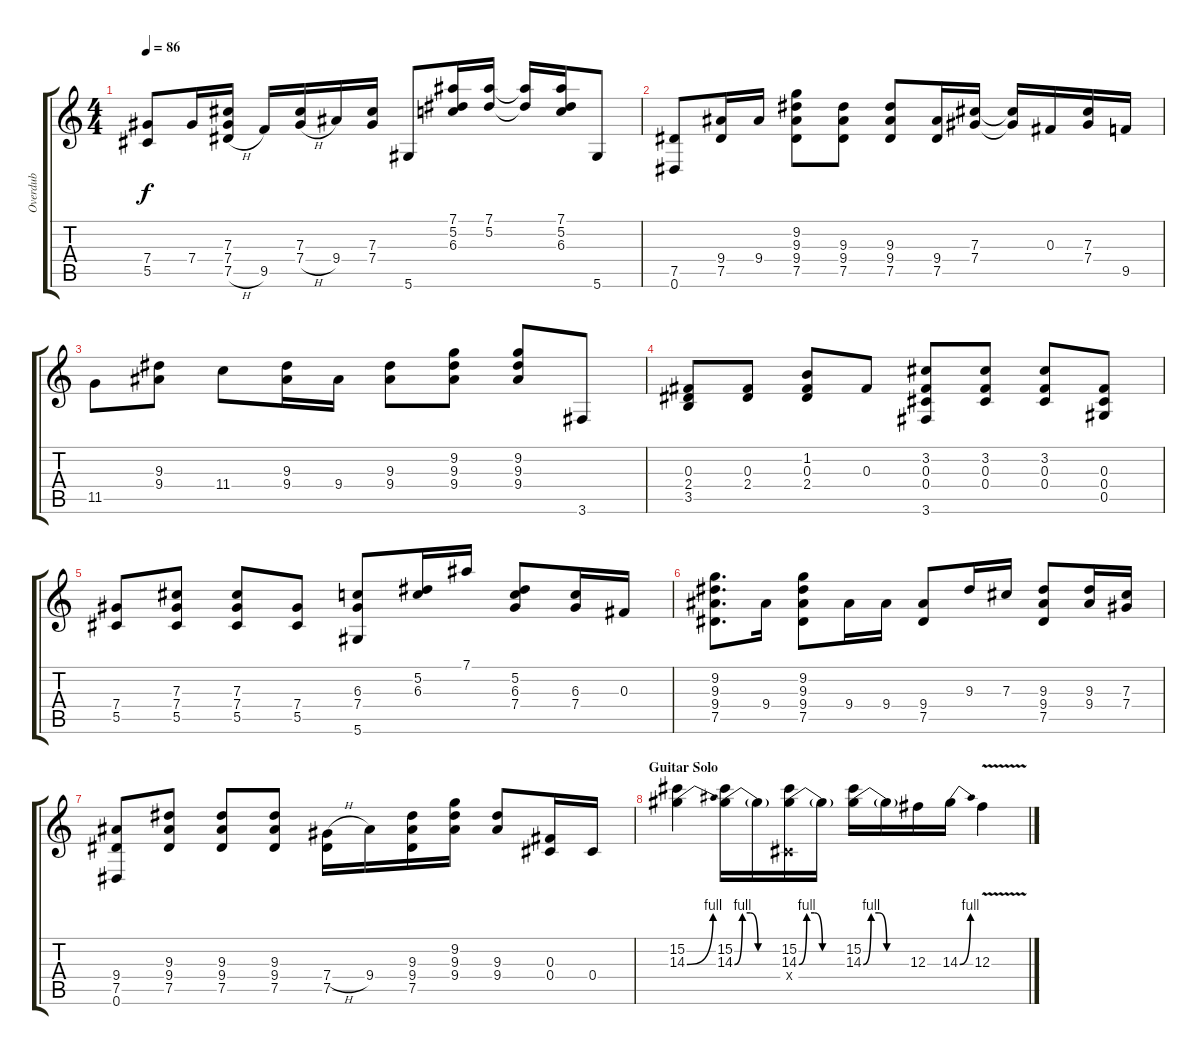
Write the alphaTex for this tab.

\track ("Overdub" "Overdub") {instrument fretlessbass}
\staff {score tabs}
\tuning (Eb4 Bb3 Gb3 Db3 Ab2 Eb2) {hide}
\ts (4 4)
\tempo 86
\clef g2
\ks c
(7.4 5.5).8{dy f} 7.4.16 (7.3 7.4 7.5{h}).16 9.5.16 (7.3 7.4{h}).16 9.4.16 (7.3 7.4).16 5.6.8 (7.1 5.2 6.3).16 (7.1 5.2).16 (7.1{t} 5.2{t}).16 (7.1 5.2 6.3).16 5.6.8 |
(7.5 0.6).8 (9.4 7.5).16 9.4.16 (9.2 9.3 9.4 7.5).8 (9.3 9.4 7.5).8 (9.3 9.4 7.5).8 (9.4 7.5).16 (7.3 7.4).16 (7.3{t} 7.4{t}).16 0.3.16 (7.3 7.4).16 9.5.16 |
11.5.8 (9.3 9.4).8 11.4.8 (9.3 9.4).16 9.4.16 (9.3 9.4).8 (9.2 9.3 9.4).8 (9.2 9.3 9.4).8 3.6.8 |
(0.3 2.4 3.5).8 (0.3 2.4).8 (1.2 0.3 2.4).8 0.3.8 (3.2 0.3 0.4 3.6).8 (3.2 0.3 0.4).8 (3.2 0.3 0.4).8 (0.3 0.4 0.5).8 |
(7.4 5.5).8 (7.3 7.4 5.5).8 (7.3 7.4 5.5).8 (7.4 5.5).8 (6.3 7.4 5.6).8 (5.2 6.3).16 7.1.16 (5.2 6.3 7.4).8 (6.3 7.4).16 0.3.16 |
(9.2 9.3 9.4 7.5).8{d} 9.4.16 (9.2 9.3 9.4 7.5).8 9.4.16 9.4.16 (9.4 7.5).8 9.3.16 7.3.16 (9.3 9.4 7.5).8 (9.3 9.4).16 (7.3 7.4).16 |
(9.4 7.5 0.6).8 (9.3 9.4 7.5).8 (9.3 9.4 7.5).8 (9.3 9.4 7.5).8 (7.4{h} 7.5).16 9.4.16 (9.3 9.4 7.5).16 (9.2 9.3 9.4).16 (9.3 9.4).8 (0.3 0.4).16 0.4.16 |
\section ("" "Guitar Solo")
(15.2 14.3{be (bend 0 0 60 4)}).4 (15.2 14.3{be (custom 0 0 10 4 20 4 30 0 60 0)}).16 14.3{t}.16 (15.2 14.3{be (custom 0 0 10 4 20 4 30 0 60 0)} 0.4{x}).16 14.3{t}.16 (15.2 14.3{be (custom 0 0 10 4 20 4 30 0 60 0)}).16 14.3{t}.16 12.3.16 14.3{be (bend 0 0 60 4)}.16 12.3{v}.4
